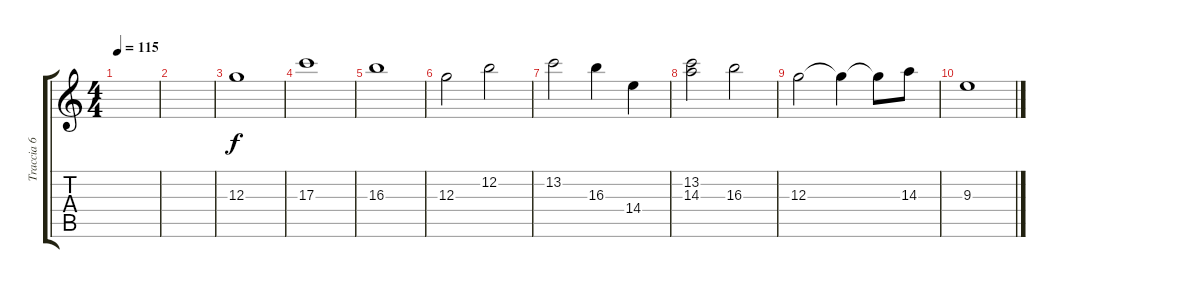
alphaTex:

\track ("Traccia 6" "Traccia 6") {instrument overdrivenguitar}
\staff {score tabs}
\tuning (E4 B3 G3 D3 A2 E2) {hide}
\ts (4 4)
\tempo 115
\clef g2
\ks c
|
|
12.3.1 |
17.3.1 |
16.3.1 |
12.3.2 12.2.2 |
13.2.2 16.3.4 14.4.4 |
(13.2 14.3).2 16.3.2 |
12.3.2 12.3{t}.4 12.3{t}.8 14.3.8 |
9.3.1
